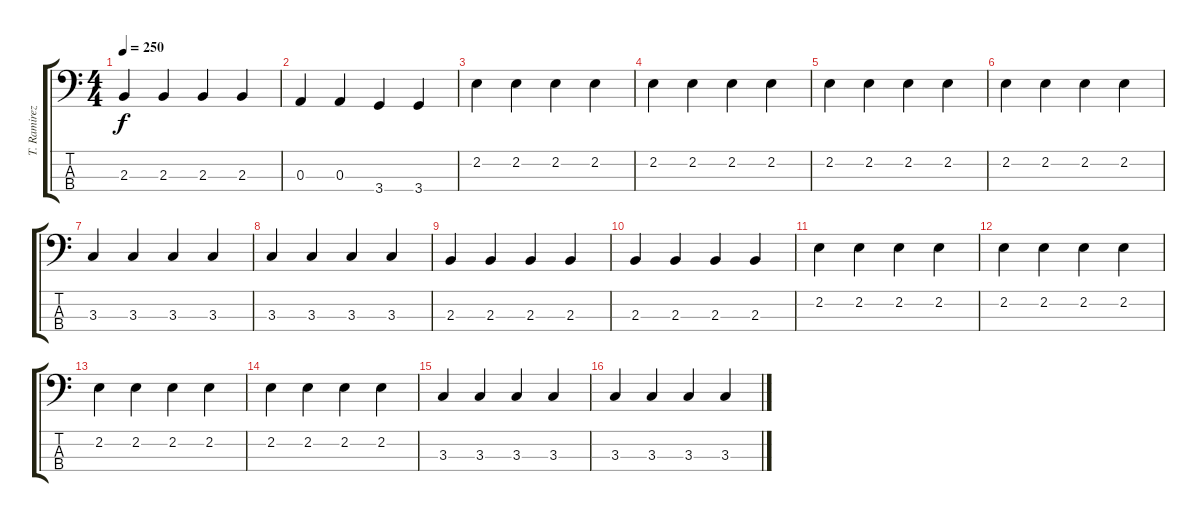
\track ("T. Ramirez" "T. Ramirez") {instrument slapbass2}
\staff {score tabs}
\tuning (G2 D2 A1 E1) {hide}
\ts (4 4)
\tempo 250
\clef f4
\ks c
2.3.4{dy f} 2.3.4 2.3.4 2.3.4 |
0.3.4 0.3.4 3.4.4 3.4.4 |
2.2.4 2.2.4 2.2.4 2.2.4 |
2.2.4 2.2.4 2.2.4 2.2.4 |
2.2.4 2.2.4 2.2.4 2.2.4 |
2.2.4 2.2.4 2.2.4 2.2.4 |
3.3.4 3.3.4 3.3.4 3.3.4 |
3.3.4 3.3.4 3.3.4 3.3.4 |
2.3.4 2.3.4 2.3.4 2.3.4 |
2.3.4 2.3.4 2.3.4 2.3.4 |
2.2.4 2.2.4 2.2.4 2.2.4 |
2.2.4 2.2.4 2.2.4 2.2.4 |
2.2.4 2.2.4 2.2.4 2.2.4 |
2.2.4 2.2.4 2.2.4 2.2.4 |
3.3.4 3.3.4 3.3.4 3.3.4 |
3.3.4 3.3.4 3.3.4 3.3.4
